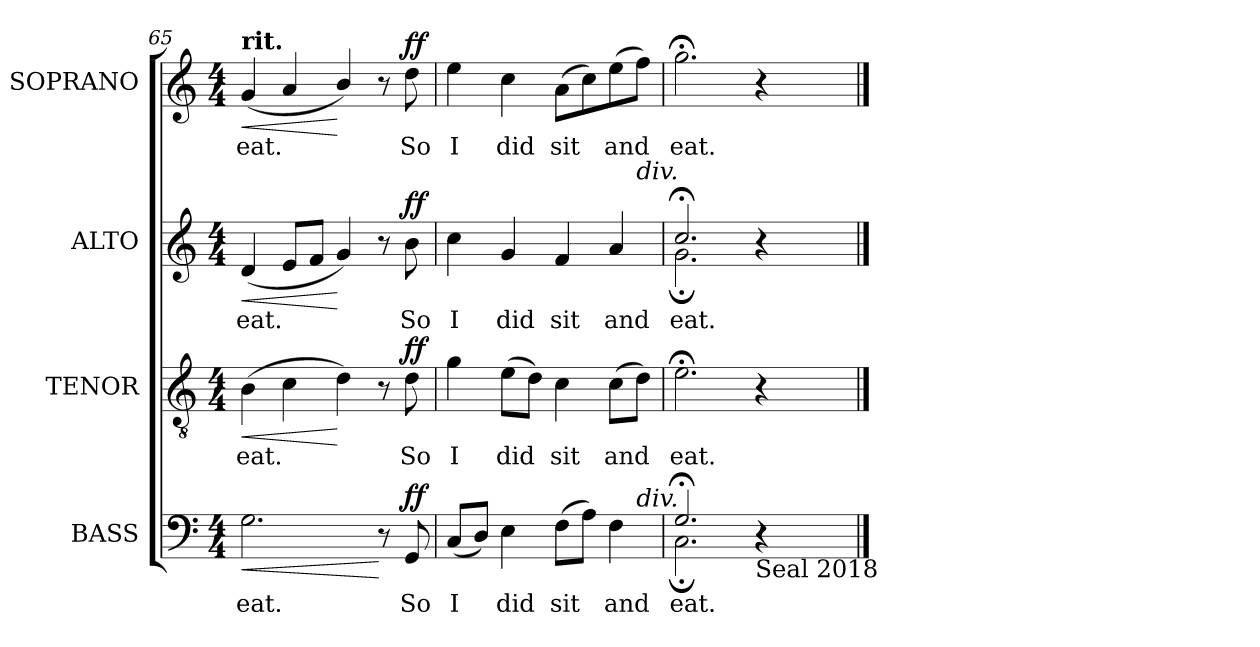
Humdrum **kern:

**kern	**text	**dynam	**kern	**text	**dynam	**kern	**text	**dynam	**kern	**text	**dynam
*part4	*part4	*part4	*part3	*part3	*part3	*part2	*part2	*part2	*part1	*part1	*part1
*staff4	*staff4	*staff4	*staff3	*staff3	*staff3	*staff2	*staff2	*staff2	*staff1	*staff1	*staff1
*I"BASS	*	*	*I"TENOR	*	*	*I"ALTO	*	*	*I"SOPRANO	*	*
*I'B.	*	*	*I'T.	*	*	*I'A.	*	*	*I'S.	*	*
*clefF4	*	*	*clefGv2	*	*	*clefG2	*	*	*clefG2	*	*
*	*	*	*ITrd7c12	*	*	*	*	*	*	*	*
*k[]	*	*	*k[]	*	*	*k[]	*	*	*k[]	*	*
*C:	*	*	*C:	*	*	*C:	*	*	*C:	*	*
*M4/4	*	*	*M4/4	*	*	*M4/4	*	*	*M4/4	*	*
=65	=65	=65	=65	=65	=65	=65	=65	=65	=65	=65	=65
!	!LO:LY:b:color=#000000	!LO:HP:b	!	!	!	!	!	!	!	!	!
!	!	!	!	!LO:LY:b:color=#000000	!LO:HP:b	!	!	!	!	!	!
!	!	!	!	!	!	!	!LO:LY:b:color=#000000	!LO:HP:b	!	!	!
!	!	!	!	!	!	!	!	!	!LO:TX:a:B:t=rit.	!	!
!	!	!	!	!	!	!	!	!	!	!LO:LY:b:color=#000000	!LO:HP:b
2.Gi\	eat.	<	(4BBi\	eat.	<	(4di/	eat.	<	(4gi/	eat.	<
.	.	.	4Ci\	.	.	8ei/L	.	.	4ai/	.	.
.	.	.	.	.	.	8fi/J	.	.	.	.	.
.	.	.	4Di\)	.	[	4gi/)	.	[	4bi/)	.	[
8r	.	[	8r	.	.	8r	.	.	8r	.	.
!	!LO:LY:b:color=#000000	!	!	!	!	!	!	!	!	!	!
!	!	!	!	!LO:LY:b:color=#000000	!	!	!	!	!	!	!
!	!	!	!	!	!	!	!LO:LY:b:color=#000000	!	!	!	!
!	!	!	!	!	!	!	!	!	!	!LO:LY:b:color=#000000	!
8GGi/	So	ff	8Di\	So	ff	8bi\	So	ff	8ddi\	So	ff
=66	=66	=66	=66	=66	=66	=66	=66	=66	=66	=66	=66
!	!LO:LY:b:color=#000000	!	!	!	!	!	!	!	!	!	!
!	!	!	!	!LO:LY:b:color=#000000	!	!	!	!	!	!	!
!	!	!	!	!	!	!	!LO:LY:b:color=#000000	!	!	!	!
!	!	!	!	!	!	!	!	!	!	!LO:LY:b:color=#000000	!
*^	*	*	*	*	*	*^	*	*	*	*	*
(8Ci/L	2..ryy	I	.	4Gi\	I	.	4cci\	2..ryy	I	.	4eei\	I	.
8Di/J)	.	.	.	.	.	.	.	.	.	.	.	.	.
!	!	!LO:LY:b:color=#000000	!	!	!	!	!	!	!	!	!	!	!
!	!	!	!	!	!LO:LY:b:color=#000000	!	!	!	!	!	!	!	!
!	!	!	!	!	!	!	!	!	!LO:LY:b:color=#000000	!	!	!	!
!	!	!	!	!	!	!	!	!	!	!	!	!LO:LY:b:color=#000000	!
4Ei\	.	did	.	(8Ei\L	did	.	4gi/	.	did	.	4cci\	did	.
.	.	.	.	8Di\J)	.	.	.	.	.	.	.	.	.
!	!	!LO:LY:b:color=#000000	!	!	!	!	!	!	!	!	!	!	!
!	!	!	!	!	!LO:LY:b:color=#000000	!	!	!	!	!	!	!	!
!	!	!	!	!	!	!	!	!	!LO:LY:b:color=#000000	!	!	!	!
!	!	!	!	!	!	!	!	!	!	!	!	!LO:LY:b:color=#000000	!
(8Fi\L	.	sit	.	4Ci\	sit	.	4fi/	.	sit	.	(8ai\L	sit	.
8Ai\J)	.	.	.	.	.	.	.	.	.	.	8cci\)	.	.
!	!	!LO:LY:b:color=#000000	!	!	!	!	!	!	!	!	!	!	!
!	!	!	!	!	!LO:LY:b:color=#000000	!	!	!	!	!	!	!	!
!	!	!	!	!	!	!	!	!	!LO:LY:b:color=#000000	!	!	!	!
!	!	!	!	!	!	!	!	!	!	!	!	!LO:LY:b:color=#000000	!
4Fi\	.	and	.	(8Ci\L	and	.	4ai/	.	and	.	(8eei\	and	.
!	!	!	!	!	!	!	!	!LO:TX:a:i:t=div.	!	!	!	!	!
!	!LO:TX:a:i:t=div.	!	!	!	!	!	!	!	!	!	!	!	!
.	8ryy	.	.	8Di\J)	.	.	.	8ryy	.	.	8ffi\J)	.	.
=67	=67	=67	=67	=67	=67	=67	=67	=67	=67	=67	=67	=67	=67
!	!	!LO:LY:b:color=#000000	!	!	!	!	!	!	!	!	!	!	!
!	!	!	!	!	!LO:LY:b:color=#000000	!	!	!	!	!	!	!	!
!	!	!	!	!	!	!	!	!	!LO:LY:b:color=#000000	!	!	!	!
!	!	!	!	!	!	!	!	!	!	!	!	!LO:LY:b:color=#000000	!
2.G;i/	2.C;i\	eat.	.	2.E;i\	eat.	.	2.cc;i/	2.g;i\	eat.	.	2.gg;i\	eat.	.
!LO:TX:b:t=Seal 2018	!	!	!	!	!	!	!	!	!	!	!	!	!
4r	4ryy	.	.	4r	.	.	4r	4ryy	.	.	4r	.	.
*v	*v	*	*	*	*	*	*v	*v	*	*	*	*	*
==	==	==	==	==	==	==	==	==	==	==	==
*-	*-	*-	*-	*-	*-	*-	*-	*-	*-	*-	*-
